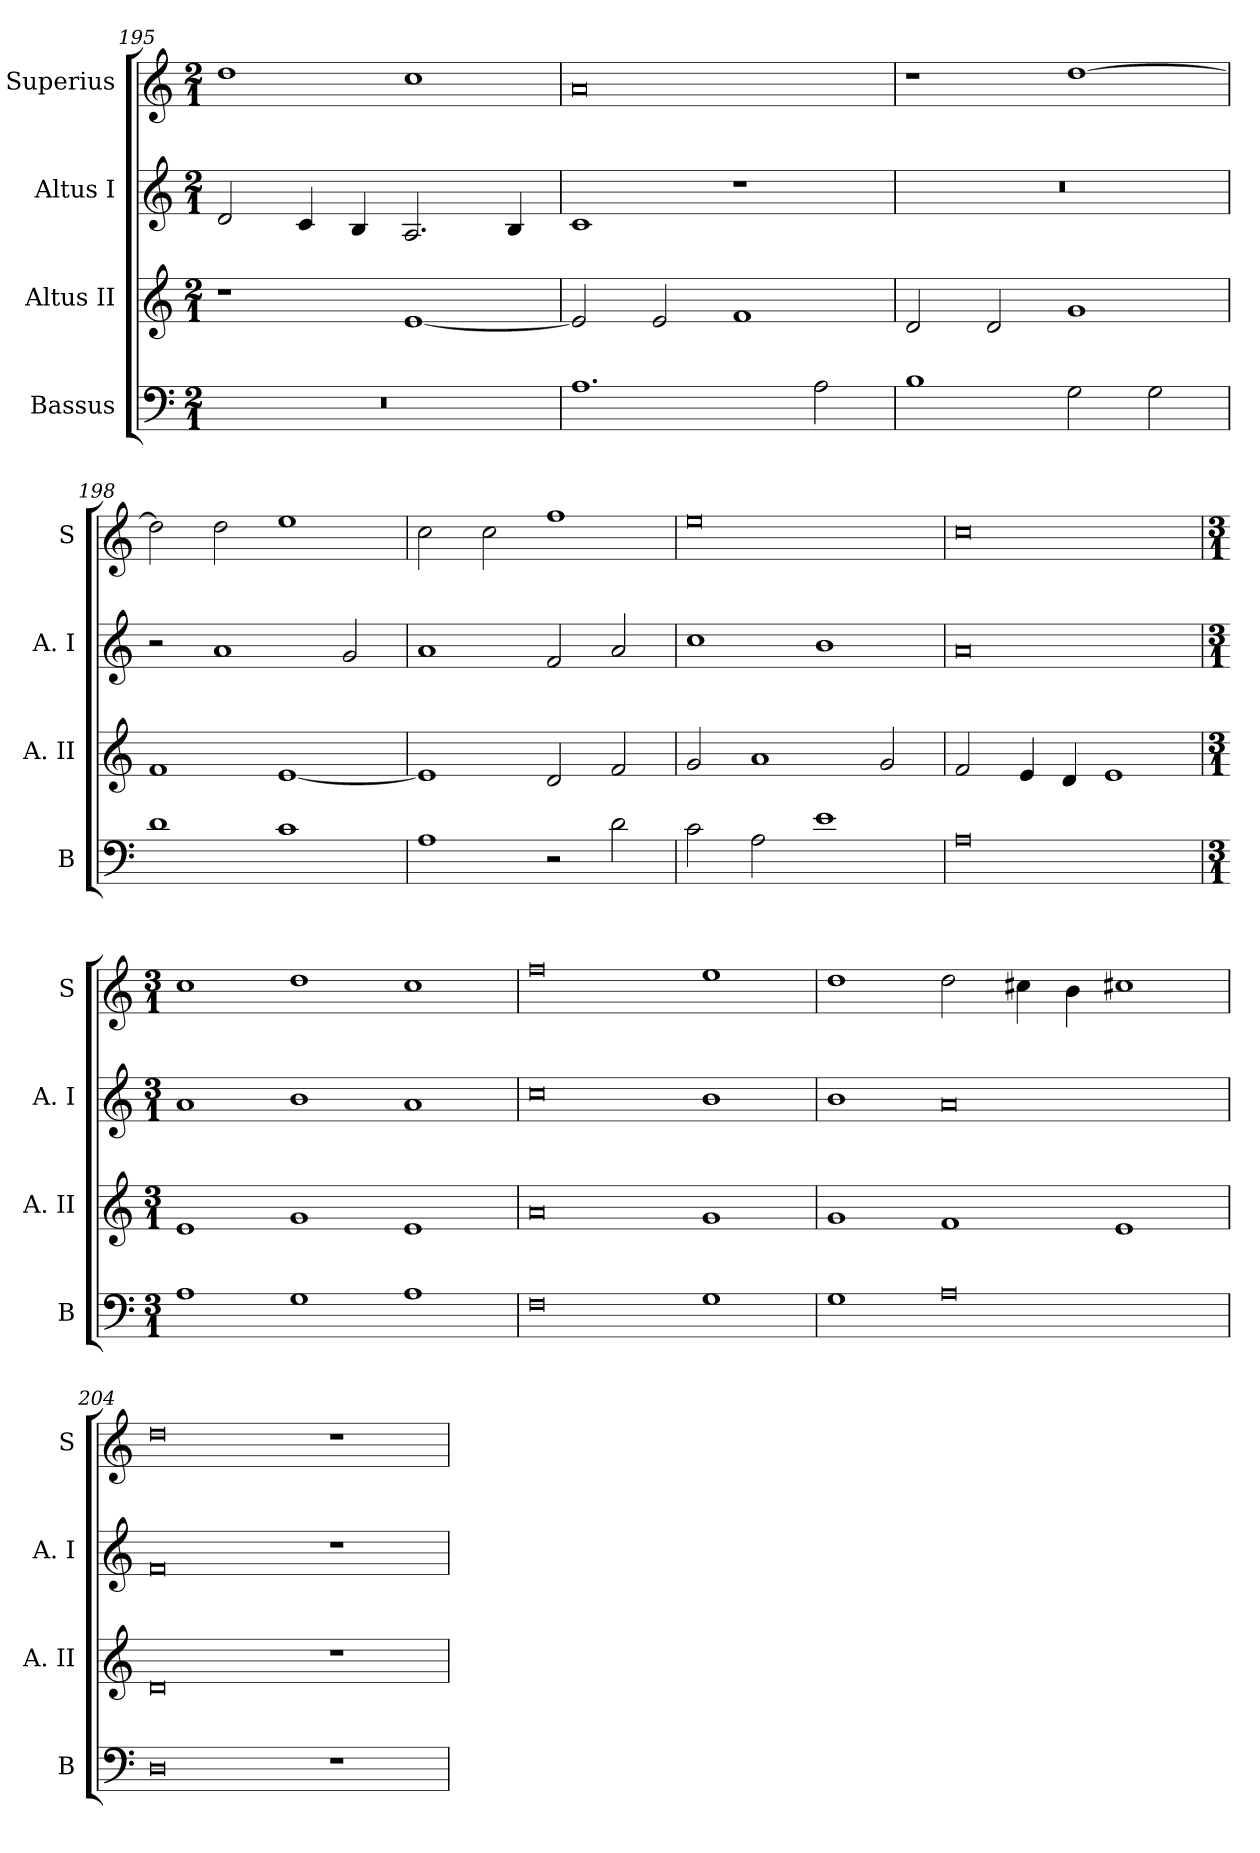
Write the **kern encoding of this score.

**kern	**kern	**kern	**kern
*part4	*part3	*part2	*part1
*staff4	*staff3	*staff2	*staff1
*I"Bassus	*I"Altus II	*I"Altus I	*I"Superius
*I'B	*I'A. II	*I'A. I	*I'S
*clefF4	*clefG2	*clefG2	*clefG2
*k[]	*k[]	*k[]	*k[]
*C:	*C:	*C:	*C:
*M2/1	*M2/1	*M2/1	*M2/1
=195	=195	=195	=195
0r	1r	2d	1dd
.	.	4c	.
.	.	4B	.
.	[1e	2.A	1cc
.	.	4B	.
=196	=196	=196	=196
1.A	2e]	1c	0a
.	2e	.	.
.	1f	1r	.
2A	.	.	.
=197	=197	=197	=197
1B	2d	0r	1r
.	2d	.	.
2G	1g	.	[1dd
2G	.	.	.
=198	=198	=198	=198
1d	1f	2r	2dd]
.	.	1a	2dd
1c	[1e	.	1ee
.	.	2g	.
=199	=199	=199	=199
1A	1e]	1a	2cc
.	.	.	2cc
2r	2d	2f	1ff
2d	2f	2a	.
=200	=200	=200	=200
2c	2g	1cc	0ee
2A	1a	.	.
1e	.	1b	.
.	2g	.	.
=201	=201	=201	=201
0A	2f	0a	0cc
.	4e	.	.
.	4d	.	.
.	1e	.	.
=	=	=	=
*M3/1	*M3/1	*M3/1	*M3/1
1A	1e	1a	1cc
1G	1g	1b	1dd
1A	1e	1a	1cc
=202	=202	=202	=202
0F	0a	0cc	0ff
1G	1g	1b	1ee
=203	=203	=203	=203
1G	1g	1b	1dd
0A	1f	0a	2dd
.	.	.	4cc#X
.	.	.	4b
.	1e	.	1cc#X
=204	=204	=204	=204
0D	0d	0f	0dd
1r	1r	1r	1r
=	=	=	=
*-	*-	*-	*-
